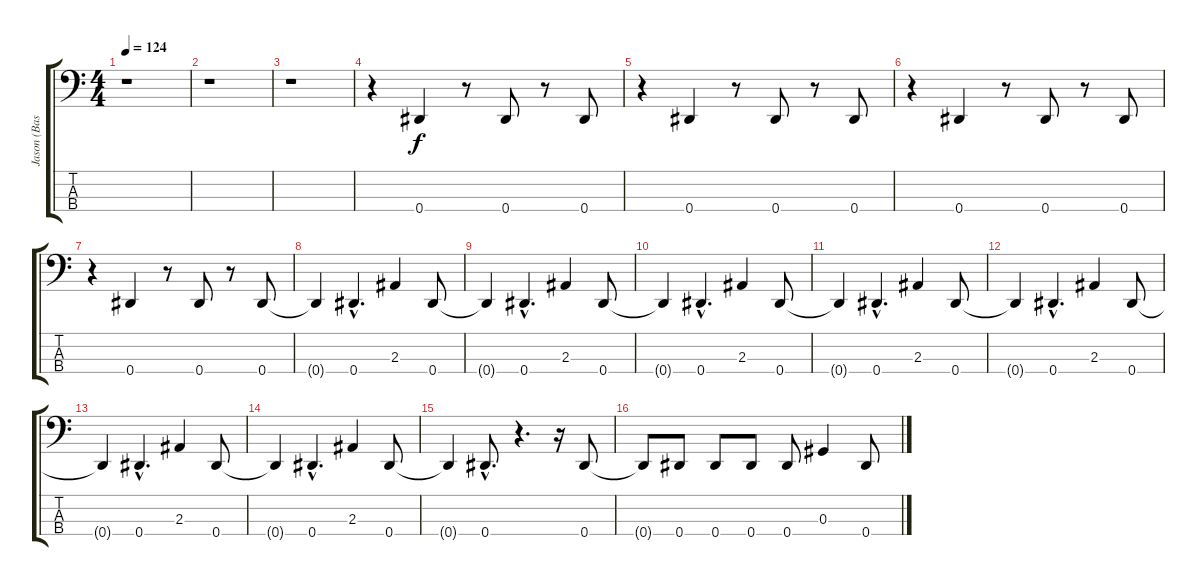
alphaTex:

\track ("Jason (Bass)" "Jason (Bas") {instrument electricbasspick}
\staff {score tabs}
\tuning (Gb2 Db2 Ab1 Eb1) {hide}
\ts (4 4)
\tempo 124
\clef f4
\ks c
r.1{dy f instrument electricbasspick} |
r.1 |
r.1 |
r.4 0.4.4 r.8 0.4.8 r.8 0.4.8 |
r.4 0.4.4 r.8 0.4.8 r.8 0.4.8 |
r.4 0.4.4 r.8 0.4.8 r.8 0.4.8 |
r.4 0.4.4 r.8 0.4.8 r.8 0.4.8 |
0.4{t}.4 0.4{hac}.4{d} 2.3.4 0.4.8 |
0.4{t}.4 0.4{hac}.4{d} 2.3.4 0.4.8 |
0.4{t}.4 0.4{hac}.4{d} 2.3.4 0.4.8 |
0.4{t}.4 0.4{hac}.4{d} 2.3.4 0.4.8 |
0.4{t}.4 0.4{hac}.4{d} 2.3.4 0.4.8 |
0.4{t}.4 0.4{hac}.4{d} 2.3.4 0.4.8 |
0.4{t}.4 0.4{hac}.4{d} 2.3.4 0.4.8 |
0.4{t}.4 0.4{hac}.8{d} r.4{d} r.16 0.4.8 |
0.4{t}.8 0.4.8 0.4.8 0.4.8 0.4.8 0.3.4 0.4.8
